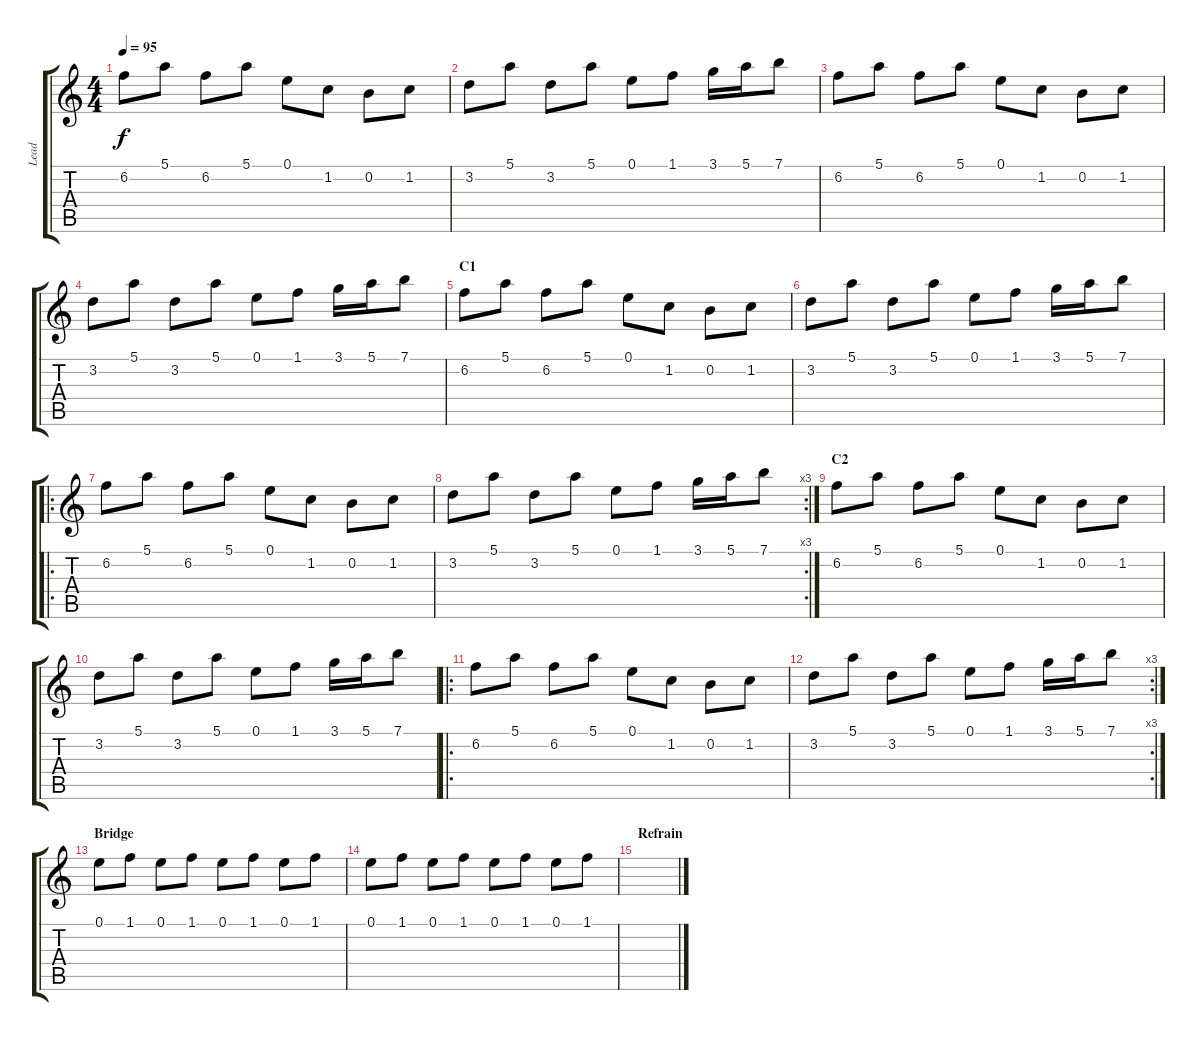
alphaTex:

\track ("Lead" "Lead") {instrument overdrivenguitar}
\staff {score tabs}
\tuning (E4 B3 G3 D3 A2 E2) {hide}
\ts (4 4)
\tempo 95
\clef g2
\ks c
6.2.8{dy f instrument overdrivenguitar} 5.1.8 6.2.8 5.1.8 0.1.8 1.2.8 0.2.8 1.2.8 |
3.2.8 5.1.8 3.2.8 5.1.8 0.1.8 1.1.8 3.1.16 5.1.16 7.1.8 |
6.2.8 5.1.8 6.2.8 5.1.8 0.1.8 1.2.8 0.2.8 1.2.8 |
3.2.8 5.1.8 3.2.8 5.1.8 0.1.8 1.1.8 3.1.16 5.1.16 7.1.8 |
\section ("" "C1")
6.2.8 5.1.8 6.2.8 5.1.8 0.1.8 1.2.8 0.2.8 1.2.8 |
3.2.8 5.1.8 3.2.8 5.1.8 0.1.8 1.1.8 3.1.16 5.1.16 7.1.8 |
\ro
6.2.8 5.1.8 6.2.8 5.1.8 0.1.8 1.2.8 0.2.8 1.2.8 |
\rc 3
3.2.8 5.1.8 3.2.8 5.1.8 0.1.8 1.1.8 3.1.16 5.1.16 7.1.8 |
\section ("" "C2")
6.2.8 5.1.8 6.2.8 5.1.8 0.1.8 1.2.8 0.2.8 1.2.8 |
3.2.8 5.1.8 3.2.8 5.1.8 0.1.8 1.1.8 3.1.16 5.1.16 7.1.8 |
\ro
6.2.8 5.1.8 6.2.8 5.1.8 0.1.8 1.2.8 0.2.8 1.2.8 |
\rc 3
3.2.8 5.1.8 3.2.8 5.1.8 0.1.8 1.1.8 3.1.16 5.1.16 7.1.8 |
\section ("" "Bridge")
0.1.8 1.1.8 0.1.8 1.1.8 0.1.8 1.1.8 0.1.8 1.1.8 |
0.1.8 1.1.8 0.1.8 1.1.8 0.1.8 1.1.8 0.1.8 1.1.8 |
\section ("" "Refrain")
